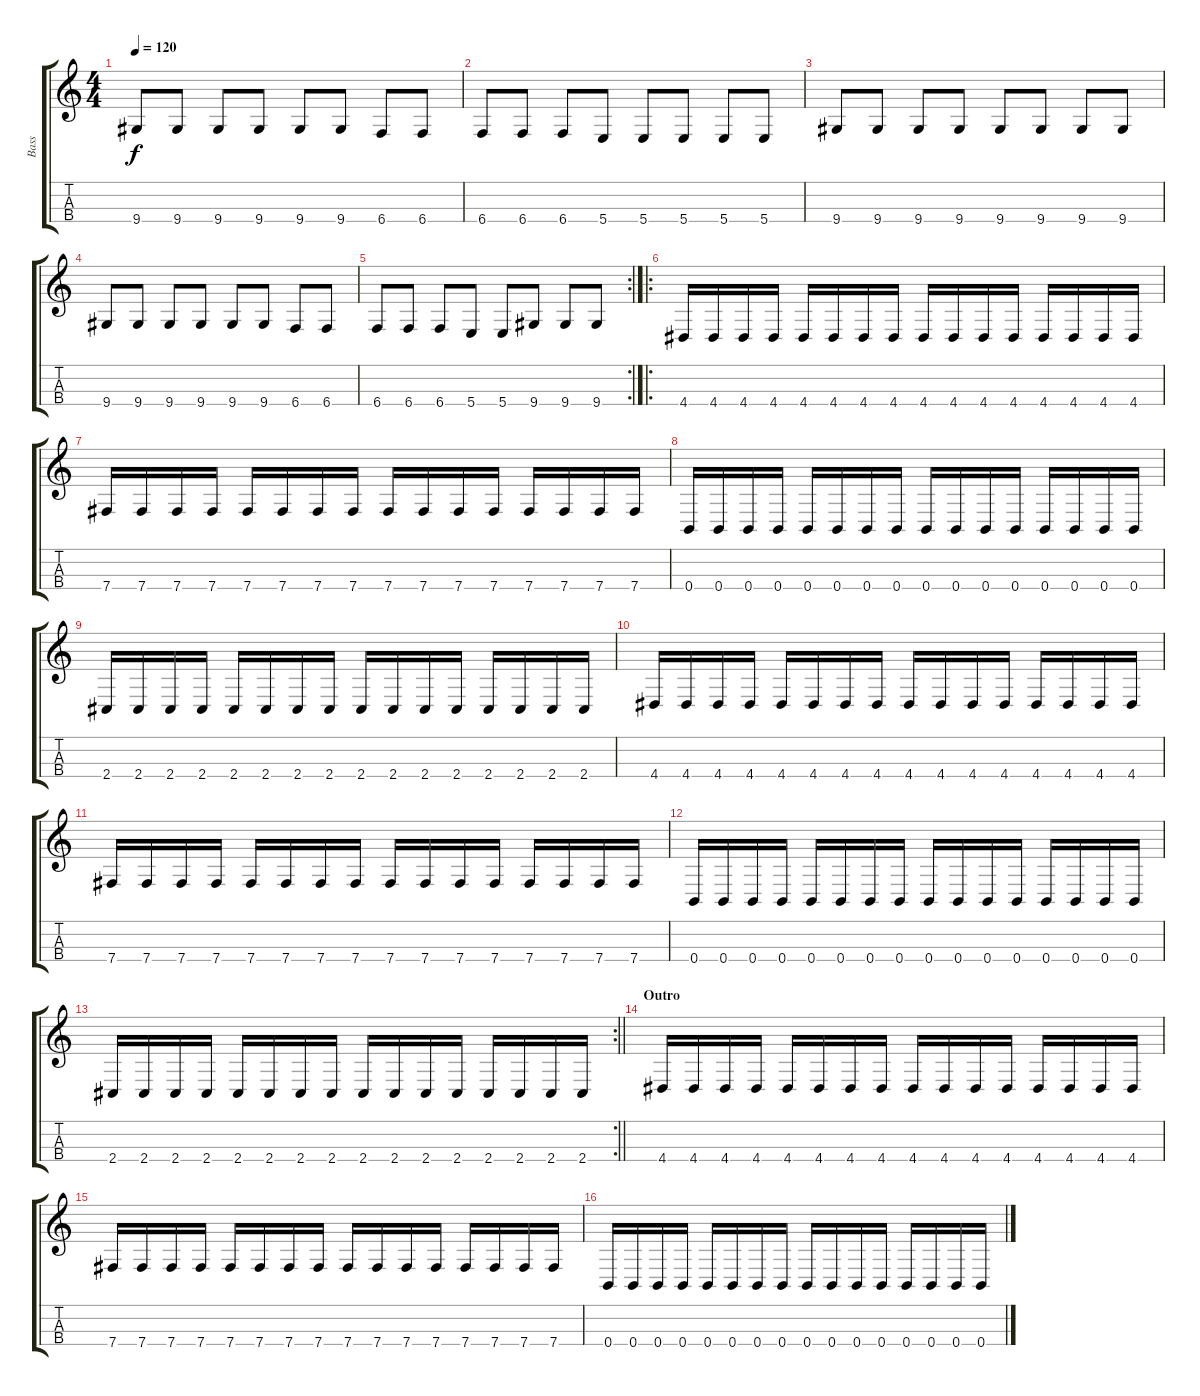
\track ("Bass" "Bass") {instrument electricbasspick}
\staff {score tabs}
\tuning (D3 A2 E2 B1) {hide}
\ts (4 4)
\tempo 120
\clef g2
\ks c
9.4.8{dy f} 9.4.8 9.4.8 9.4.8 9.4.8 9.4.8 6.4.8 6.4.8 |
6.4.8 6.4.8 6.4.8 5.4.8 5.4.8 5.4.8 5.4.8 5.4.8 |
9.4.8 9.4.8 9.4.8 9.4.8 9.4.8 9.4.8 9.4.8 9.4.8 |
9.4.8 9.4.8 9.4.8 9.4.8 9.4.8 9.4.8 6.4.8 6.4.8 |
\rc 2
6.4.8 6.4.8 6.4.8 5.4.8 5.4.8 9.4.8 9.4.8 9.4.8 |
\ro
4.4.16 4.4.16 4.4.16 4.4.16 4.4.16 4.4.16 4.4.16 4.4.16 4.4.16 4.4.16 4.4.16 4.4.16 4.4.16 4.4.16 4.4.16 4.4.16 |
7.4.16 7.4.16 7.4.16 7.4.16 7.4.16 7.4.16 7.4.16 7.4.16 7.4.16 7.4.16 7.4.16 7.4.16 7.4.16 7.4.16 7.4.16 7.4.16 |
0.4.16 0.4.16 0.4.16 0.4.16 0.4.16 0.4.16 0.4.16 0.4.16 0.4.16 0.4.16 0.4.16 0.4.16 0.4.16 0.4.16 0.4.16 0.4.16 |
2.4.16 2.4.16 2.4.16 2.4.16 2.4.16 2.4.16 2.4.16 2.4.16 2.4.16 2.4.16 2.4.16 2.4.16 2.4.16 2.4.16 2.4.16 2.4.16 |
4.4.16 4.4.16 4.4.16 4.4.16 4.4.16 4.4.16 4.4.16 4.4.16 4.4.16 4.4.16 4.4.16 4.4.16 4.4.16 4.4.16 4.4.16 4.4.16 |
7.4.16 7.4.16 7.4.16 7.4.16 7.4.16 7.4.16 7.4.16 7.4.16 7.4.16 7.4.16 7.4.16 7.4.16 7.4.16 7.4.16 7.4.16 7.4.16 |
0.4.16 0.4.16 0.4.16 0.4.16 0.4.16 0.4.16 0.4.16 0.4.16 0.4.16 0.4.16 0.4.16 0.4.16 0.4.16 0.4.16 0.4.16 0.4.16 |
\rc 2
\barLineRight lightlight
2.4.16 2.4.16 2.4.16 2.4.16 2.4.16 2.4.16 2.4.16 2.4.16 2.4.16 2.4.16 2.4.16 2.4.16 2.4.16 2.4.16 2.4.16 2.4.16 |
\section ("" "Outro")
4.4.16 4.4.16 4.4.16 4.4.16 4.4.16 4.4.16 4.4.16 4.4.16 4.4.16 4.4.16 4.4.16 4.4.16 4.4.16 4.4.16 4.4.16 4.4.16 |
7.4.16 7.4.16 7.4.16 7.4.16 7.4.16 7.4.16 7.4.16 7.4.16 7.4.16 7.4.16 7.4.16 7.4.16 7.4.16 7.4.16 7.4.16 7.4.16 |
0.4.16 0.4.16 0.4.16 0.4.16 0.4.16 0.4.16 0.4.16 0.4.16 0.4.16 0.4.16 0.4.16 0.4.16 0.4.16 0.4.16 0.4.16 0.4.16
